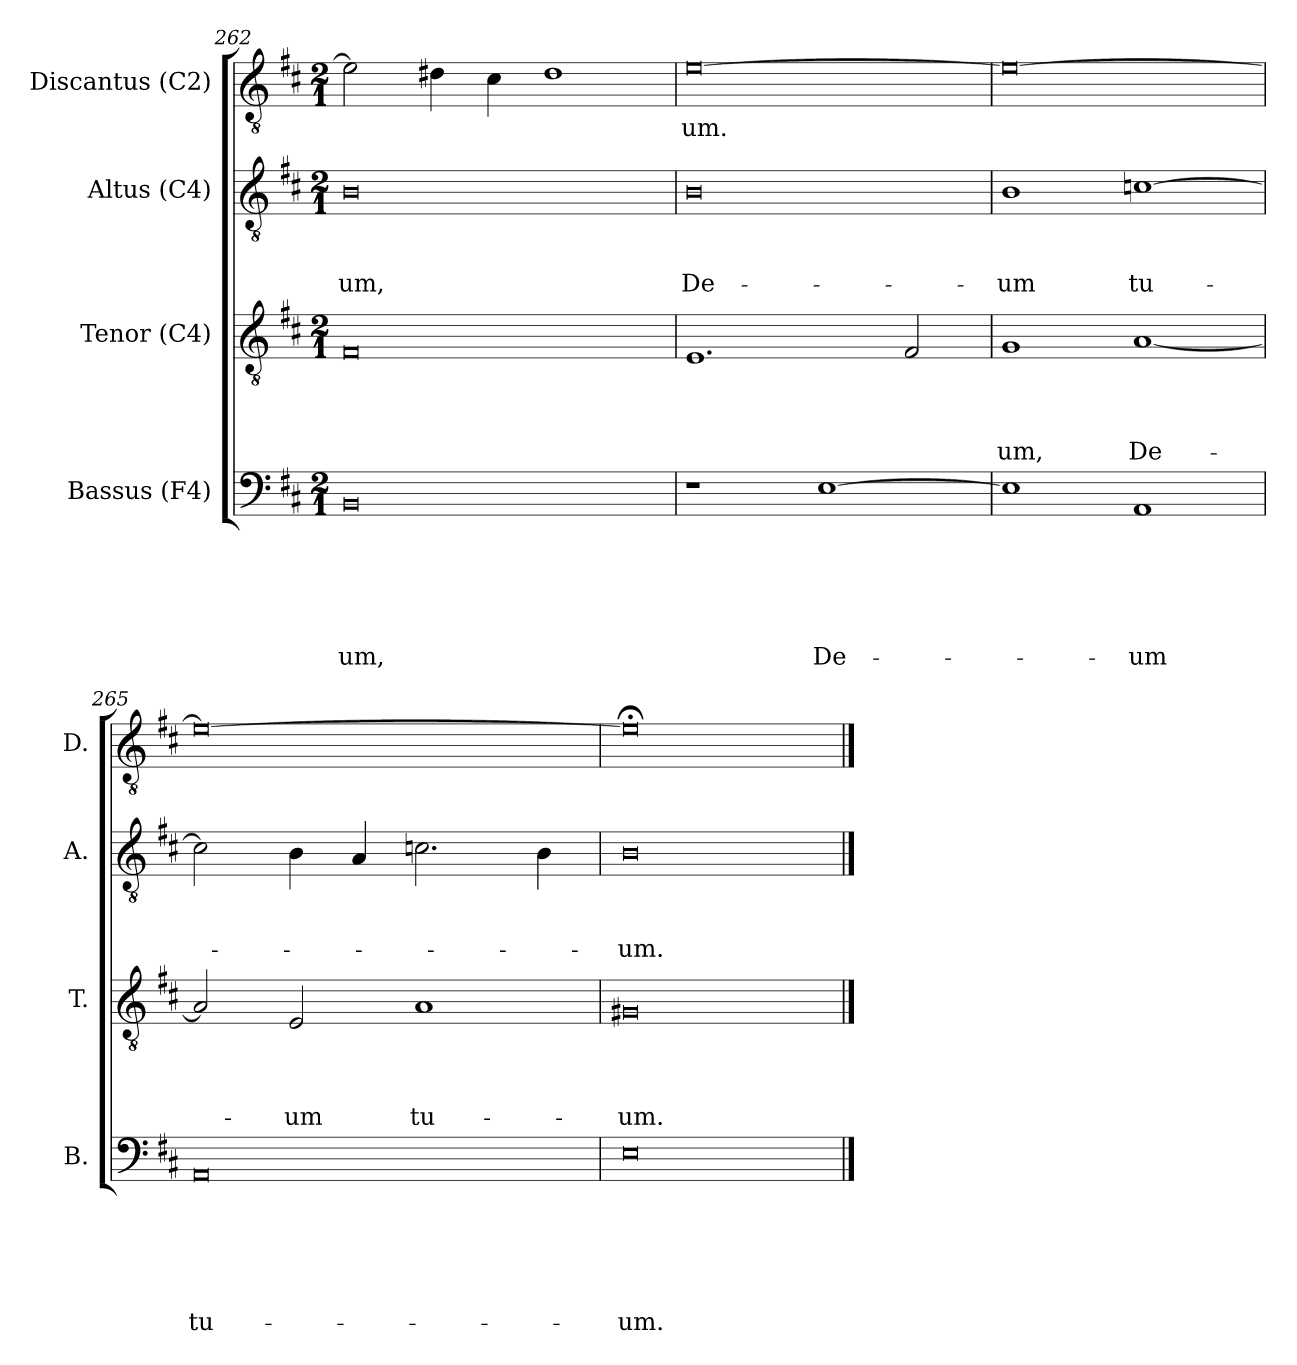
**kern	**text	**text	**text	**text	**text	**text	**kern	**text	**text	**text	**text	**kern	**text	**text	**text	**kern	**text
*part4	*part4	*part4	*part4	*part4	*part4	*part4	*part3	*part3	*part3	*part3	*part3	*part2	*part2	*part2	*part2	*part1	*part1
*staff4	*staff4	*staff4	*staff4	*staff4	*staff4	*staff4	*staff3	*staff3	*staff3	*staff3	*staff3	*staff2	*staff2	*staff2	*staff2	*staff1	*staff1
*I"Bassus (F4)	*	*	*	*	*	*	*I"Tenor (C4)	*	*	*	*	*I"Altus (C4)	*	*	*	*I"Discantus (C2)	*
*I'B.	*	*	*	*	*	*	*I'T.	*	*	*	*	*I'A.	*	*	*	*I'D.	*
!!LO:LB:g=z
*clefF4	*	*	*	*	*	*	*clefGv2	*	*	*	*	*clefGv2	*	*	*	*clefGv2	*
*k[f#c#]	*	*	*	*	*	*	*k[f#c#]	*	*	*	*	*k[f#c#]	*	*	*	*k[f#c#]	*
*D:	*	*	*	*	*	*	*D:	*	*	*	*	*D:	*	*	*	*D:	*
*M2/1	*	*	*	*	*	*	*M2/1	*	*	*	*	*M2/1	*	*	*	*M2/1	*
=262	=262	=262	=262	=262	=262	=262	=262	=262	=262	=262	=262	=262	=262	=262	=262	=262	=262
!	!	!	!	!	!	!LO:LY:b	!	!	!	!	!	!	!	!	!LO:LY:b	!	!
0BB	.	.	.	.	.	-um,	0F#	.	.	.	.	0B	.	.	-um,	2e\]	.
.	.	.	.	.	.	.	.	.	.	.	.	.	.	.	.	4d#\	.
.	.	.	.	.	.	.	.	.	.	.	.	.	.	.	.	4c#\	.
.	.	.	.	.	.	.	.	.	.	.	.	.	.	.	.	1d#	.
=263	=263	=263	=263	=263	=263	=263	=263	=263	=263	=263	=263	=263	=263	=263	=263	=263	=263
!	!	!	!	!	!	!	!	!	!	!	!	!	!	!	!LO:LY:b:rj	!	!LO:LY:b
1r	.	.	.	.	.	.	1.E	.	.	.	.	0B	.	.	De-	[>0e	-um.
!	!	!	!	!	!	!LO:LY:b	!	!	!	!	!	!	!	!	!	!	!
[>1E	.	.	.	.	.	De-	.	.	.	.	.	.	.	.	.	.	.
.	.	.	.	.	.	.	2F#/	.	.	.	.	.	.	.	.	.	.
=264	=264	=264	=264	=264	=264	=264	=264	=264	=264	=264	=264	=264	=264	=264	=264	=264	=264
!	!	!	!	!	!	!	!	!	!	!	!LO:LY:b	!	!	!	!LO:LY:b	!	!
1E]	.	.	.	.	.	.	1G	.	.	.	-um,	1B	.	.	-um	0e_	.
!	!	!	!	!	!	!LO:LY:b	!	!	!	!	!LO:LY:b	!	!	!	!LO:LY:b	!	!
1AA	.	.	.	.	.	-um	[<1A	.	.	.	De-	[>1cn	.	.	tu-	.	.
=265	=265	=265	=265	=265	=265	=265	=265	=265	=265	=265	=265	=265	=265	=265	=265	=265	=265
!	!	!	!	!	!	!LO:LY:b:rj	!	!	!	!	!	!	!	!	!	!	!
0AA	.	.	.	.	.	tu-	2A/]	.	.	.	.	2c\]	.	.	.	0e_	.
!	!	!	!	!	!	!	!	!	!	!	!LO:LY:b	!	!	!	!	!	!
.	.	.	.	.	.	.	2E/	.	.	.	-um	4B\	.	.	.	.	.
.	.	.	.	.	.	.	.	.	.	.	.	4A/	.	.	.	.	.
!	!	!	!	!	!	!	!	!	!	!	!LO:LY:b	!	!	!	!	!	!
.	.	.	.	.	.	.	1A	.	.	.	tu-	2.cn\	.	.	.	.	.
.	.	.	.	.	.	.	.	.	.	.	.	4B\	.	.	.	.	.
=266	=266	=266	=266	=266	=266	=266	=266	=266	=266	=266	=266	=266	=266	=266	=266	=266	=266
!	!	!	!	!	!	!LO:LY:b	!	!	!	!	!LO:LY:b	!	!	!	!LO:LY:b	!	!
0E	.	.	.	.	.	-um.	0G#X	.	.	.	-um.	0B	.	.	-um.	0e;<]	.
==	==	==	==	==	==	==	==	==	==	==	==	==	==	==	==	==	==
*-	*-	*-	*-	*-	*-	*-	*-	*-	*-	*-	*-	*-	*-	*-	*-	*-	*-
